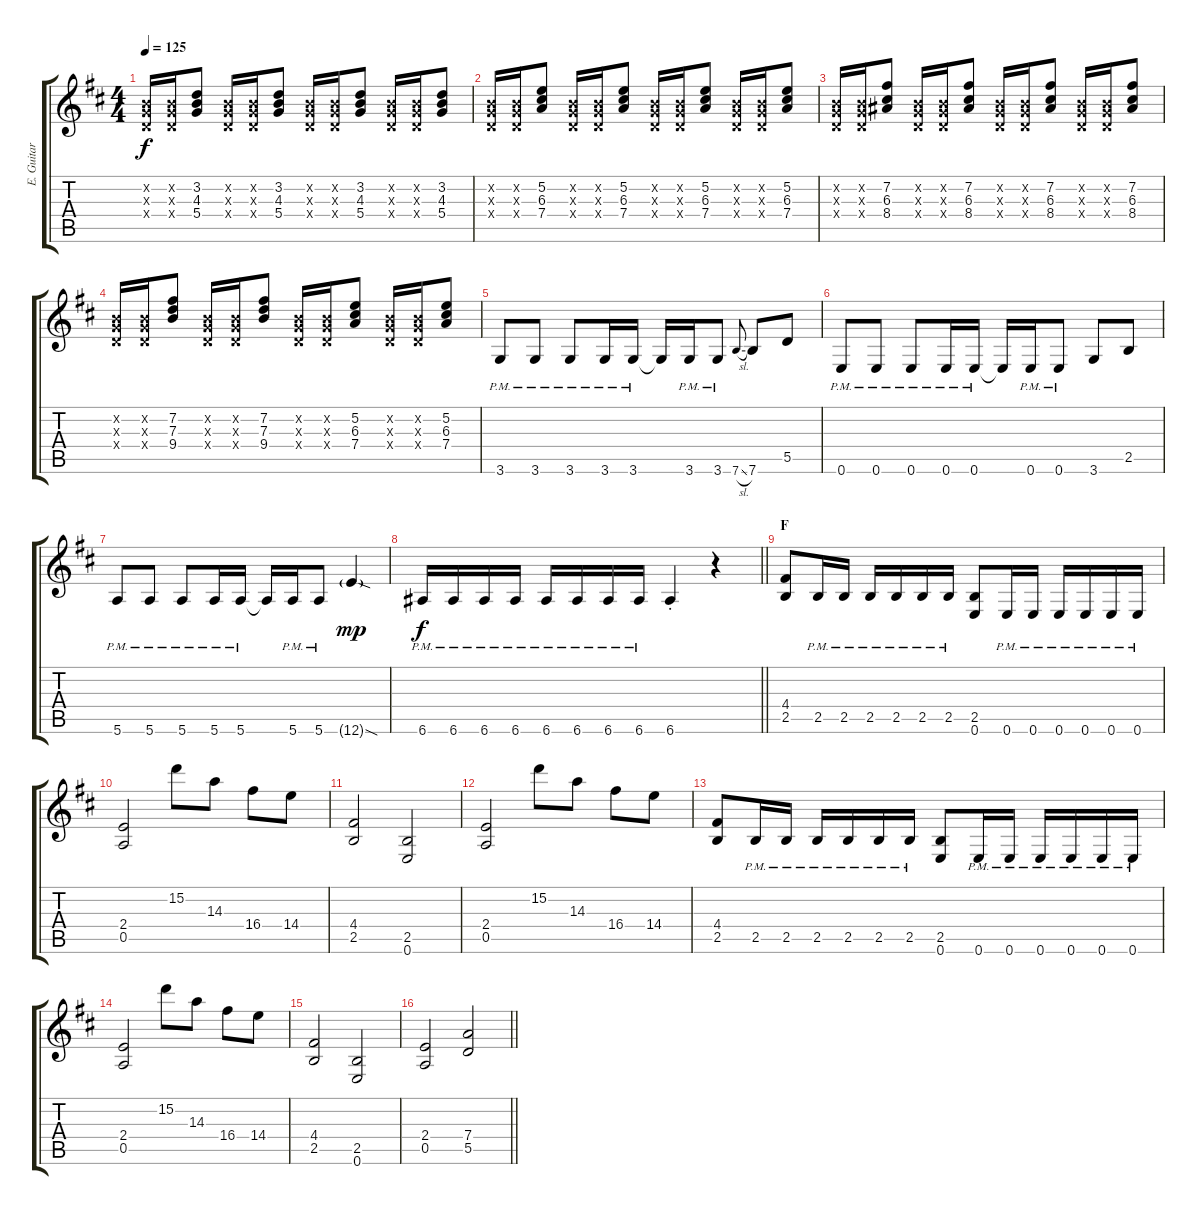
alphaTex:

\track ("E. Guitar I" "E. Guitar ") {instrument overdrivenguitar}
\staff {score tabs}
\tuning (E4 B3 G3 D3 A2 E2) {hide}
\ts (4 4)
\tempo 125
\clef g2
\ks d
(0.2{x} 0.3{x} 0.4{x}).16{dy f} (0.2{x} 0.3{x} 0.4{x}).16 (3.2 4.3 5.4).8 (0.2{x} 0.3{x} 0.4{x}).16 (0.2{x} 0.3{x} 0.4{x}).16 (3.2 4.3 5.4).8 (0.2{x} 0.3{x} 0.4{x}).16 (0.2{x} 0.3{x} 0.4{x}).16 (3.2 4.3 5.4).8 (0.2{x} 0.3{x} 0.4{x}).16 (0.2{x} 0.3{x} 0.4{x}).16 (3.2 4.3 5.4).8 |
(0.2{x} 0.3{x} 0.4{x}).16 (0.2{x} 0.3{x} 0.4{x}).16 (5.2 6.3 7.4).8 (0.2{x} 0.3{x} 0.4{x}).16 (0.2{x} 0.3{x} 0.4{x}).16 (5.2 6.3 7.4).8 (0.2{x} 0.3{x} 0.4{x}).16 (0.2{x} 0.3{x} 0.4{x}).16 (5.2 6.3 7.4).8 (0.2{x} 0.3{x} 0.4{x}).16 (0.2{x} 0.3{x} 0.4{x}).16 (5.2 6.3 7.4).8 |
(0.2{x} 0.3{x} 0.4{x}).16 (0.2{x} 0.3{x} 0.4{x}).16 (7.2 6.3 8.4).8 (0.2{x} 0.3{x} 0.4{x}).16 (0.2{x} 0.3{x} 0.4{x}).16 (7.2 6.3 8.4).8 (0.2{x} 0.3{x} 0.4{x}).16 (0.2{x} 0.3{x} 0.4{x}).16 (7.2 6.3 8.4).8 (0.2{x} 0.3{x} 0.4{x}).16 (0.2{x} 0.3{x} 0.4{x}).16 (7.2 6.3 8.4).8 |
(0.2{x} 0.3{x} 0.4{x}).16 (0.2{x} 0.3{x} 0.4{x}).16 (7.2 7.3 9.4).8 (0.2{x} 0.3{x} 0.4{x}).16 (0.2{x} 0.3{x} 0.4{x}).16 (7.2 7.3 9.4).8 (0.2{x} 0.3{x} 0.4{x}).16 (0.2{x} 0.3{x} 0.4{x}).16 (5.2 6.3 7.4).8 (0.2{x} 0.3{x} 0.4{x}).16 (0.2{x} 0.3{x} 0.4{x}).16 (5.2 6.3 7.4).8 |
3.6{pm}.8 3.6{pm}.8 3.6{pm}.8 3.6{pm}.16 3.6{pm}.16 3.6{t}.16 3.6{pm}.16 3.6{pm}.8 7.6{sl}.8{gr onbeat} 7.6.8 5.5.8 |
0.6{pm}.8 0.6{pm}.8 0.6{pm}.8 0.6{pm}.16 0.6{pm}.16 0.6{t}.16 0.6{pm}.16 0.6{pm}.8 3.6.8 2.5.8 |
5.6{pm}.8 5.6{pm}.8 5.6{pm}.8 5.6{pm}.16 5.6{pm}.16 5.6{t}.16 5.6{pm}.16 5.6{pm}.8 12.6{sod g}.4{dy mp} |
\barLineRight lightlight
6.6{pm}.16{dy f} 6.6{pm}.16 6.6{pm}.16 6.6{pm}.16 6.6{pm}.16 6.6{pm}.16 6.6{pm}.16 6.6{pm}.16 6.6{st}.4 r.4 |
\section ("" "F")
(4.4 2.5).8 2.5{pm}.16 2.5{pm}.16 2.5{pm}.16 2.5{pm}.16 2.5{pm}.16 2.5{pm}.16 (2.5 0.6).8 0.6{pm}.16 0.6{pm}.16 0.6{pm}.16 0.6{pm}.16 0.6{pm}.16 0.6{pm}.16 |
(2.4 0.5).2 15.2.8 14.3.8 16.4.8 14.4.8 |
(4.4 2.5).2 (2.5 0.6).2 |
(2.4 0.5).2 15.2.8 14.3.8 16.4.8 14.4.8 |
(4.4 2.5).8 2.5{pm}.16 2.5{pm}.16 2.5{pm}.16 2.5{pm}.16 2.5{pm}.16 2.5{pm}.16 (2.5 0.6).8 0.6{pm}.16 0.6{pm}.16 0.6{pm}.16 0.6{pm}.16 0.6{pm}.16 0.6{pm}.16 |
(2.4 0.5).2 15.2.8 14.3.8 16.4.8 14.4.8 |
(4.4 2.5).2 (2.5 0.6).2 |
\barLineRight lightlight
(2.4 0.5).2 (7.4 5.5).2
